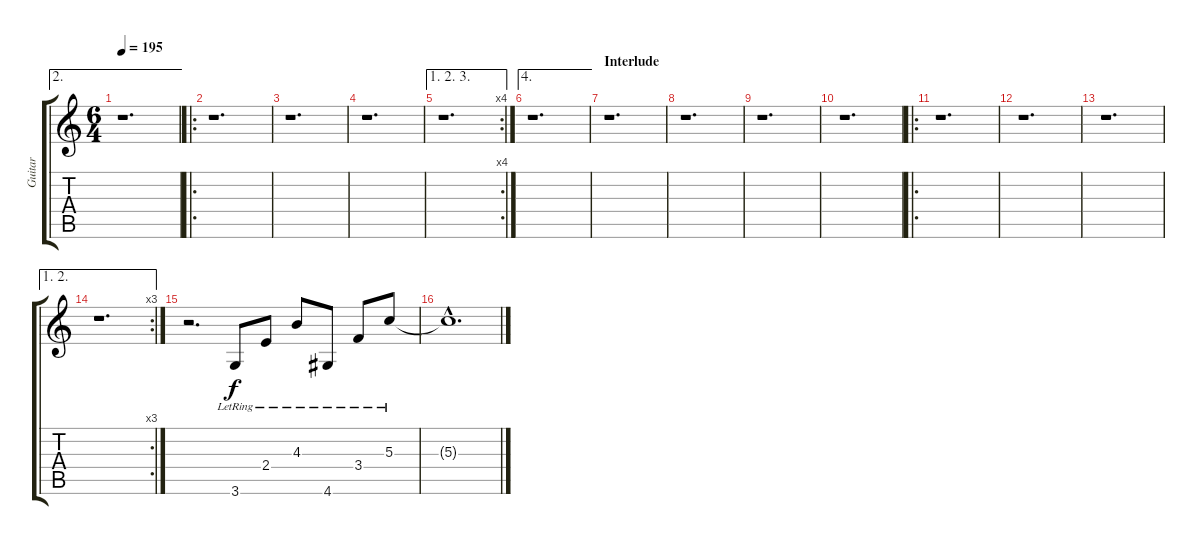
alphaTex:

\track ("Guitar" "Guitar") {instrument acousticguitarsteel}
\staff {score tabs}
\tuning (E4 B3 G3 D3 A2 E2) {hide}
\ae 2
\ts (6 4)
\tempo 195
\clef g2
\ks c
r.1{d dy f} |
\ro
r.1{d} |
r.1{d} |
r.1{d} |
\ae (1 2 3)
\rc 4
r.1{d} |
\ae 4
r.1{d} |
\section ("" "Interlude")
r.1{d} |
r.1{d} |
r.1{d} |
r.1{d} |
\ro
r.1{d} |
r.1{d} |
r.1{d} |
\ae (1 2)
\rc 3
r.1{d} |
r.2{d} 3.6{lr}.8 2.4{lr}.8 4.3{lr}.8 4.6{lr}.8 3.4{lr}.8 5.3{lr}.8 |
5.3{hac t}.1{d}
